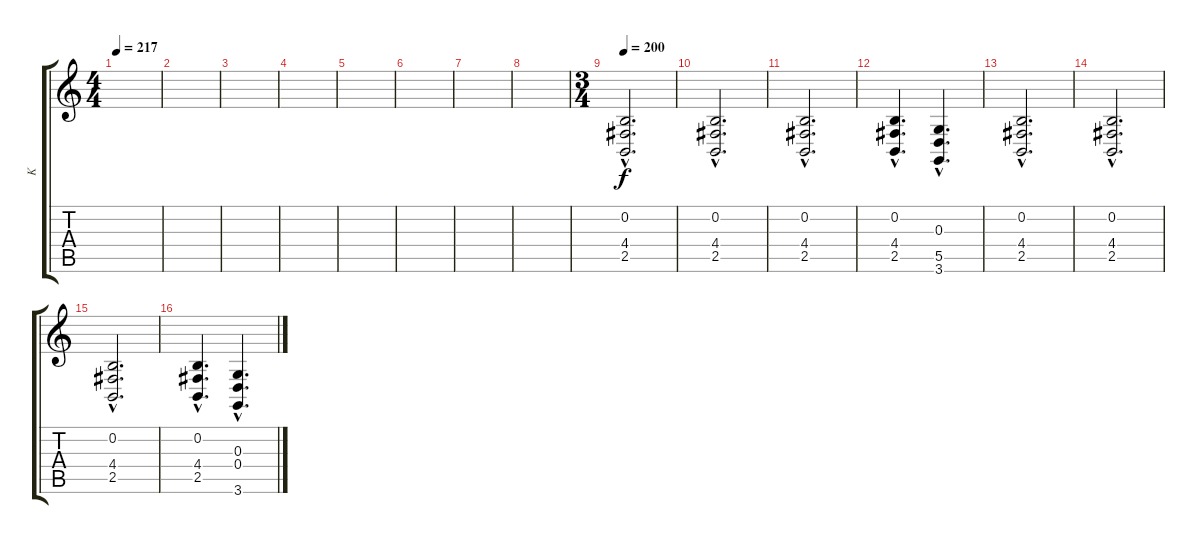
\track ("K" "K") {instrument stringensemble1}
\staff {score tabs}
\tuning (E4 B3 G3 D3 A2 E2) {hide}
\ts (4 4)
\tempo 217
\clef g2
\ks c
|
|
|
|
|
|
|
|
\ts (3 4)
\tempo 200
(0.2{hac} 4.4{hac} 2.5{hac}).2{d} |
(0.2{hac} 4.4{hac} 2.5{hac}).2{d} |
(0.2{hac} 4.4{hac} 2.5{hac}).2{d} |
(0.2{hac} 4.4{hac} 2.5{hac}).4{d} (0.3{hac} 5.5{hac} 3.6{hac}).4{d} |
(0.2{hac} 4.4{hac} 2.5{hac}).2{d} |
(0.2{hac} 4.4{hac} 2.5{hac}).2{d} |
(0.2{hac} 4.4{hac} 2.5{hac}).2{d} |
(0.2{hac} 4.4{hac} 2.5{hac}).4{d} (0.3{hac} 0.4{hac} 3.6{hac}).4{d}
